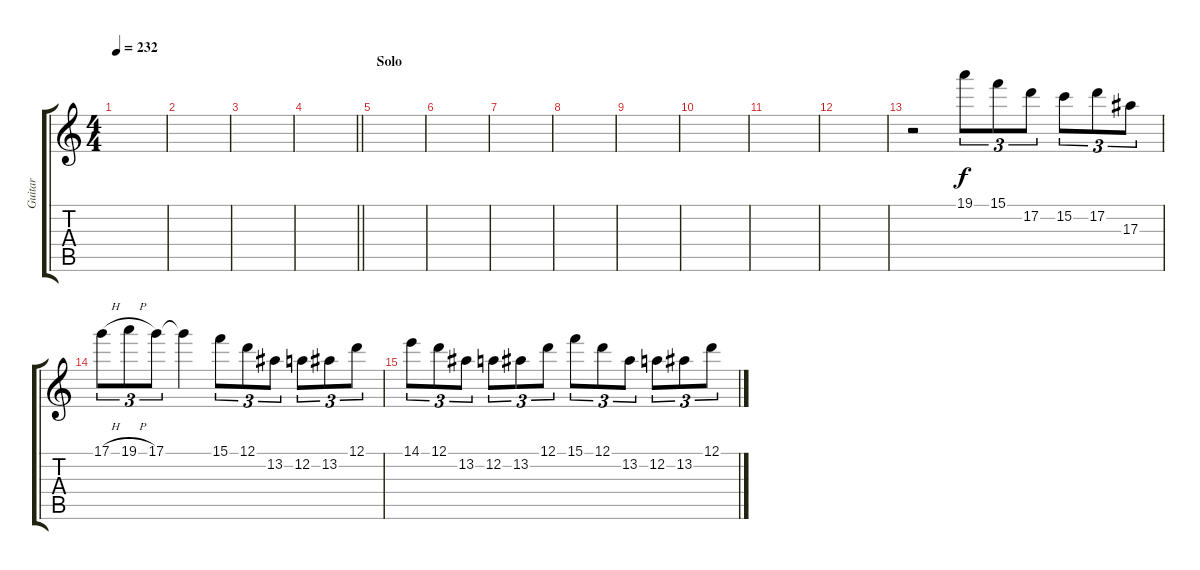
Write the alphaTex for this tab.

\track ("Guitar" "Guitar") {instrument overdrivenguitar}
\staff {score tabs}
\tuning (D4 A3 F3 C3 G2 D2) {hide}
\ts (4 4)
\tempo 232
\clef g2
\ks c
|
|
|
\barLineRight lightlight
|
\section ("" "Solo")
|
|
|
|
|
|
|
|
r.2 19.1.8{tu (3 2)} 15.1.8{tu (3 2)} 17.2.8{tu (3 2)} 15.2.8{tu (3 2)} 17.2.8{tu (3 2)} 17.3.8{tu (3 2)} |
17.1{h}.8{tu (3 2)} 19.1{h}.8{tu (3 2)} 17.1.8{tu (3 2)} 17.1{t}.4 15.1.8{tu (3 2)} 12.1.8{tu (3 2)} 13.2.8{tu (3 2)} 12.2.8{tu (3 2)} 13.2.8{tu (3 2)} 12.1.8{tu (3 2)} |
14.1.8{tu (3 2)} 12.1.8{tu (3 2)} 13.2.8{tu (3 2)} 12.2.8{tu (3 2)} 13.2.8{tu (3 2)} 12.1.8{tu (3 2)} 15.1.8{tu (3 2)} 12.1.8{tu (3 2)} 13.2.8{tu (3 2)} 12.2.8{tu (3 2)} 13.2.8{tu (3 2)} 12.1.8{tu (3 2)}
